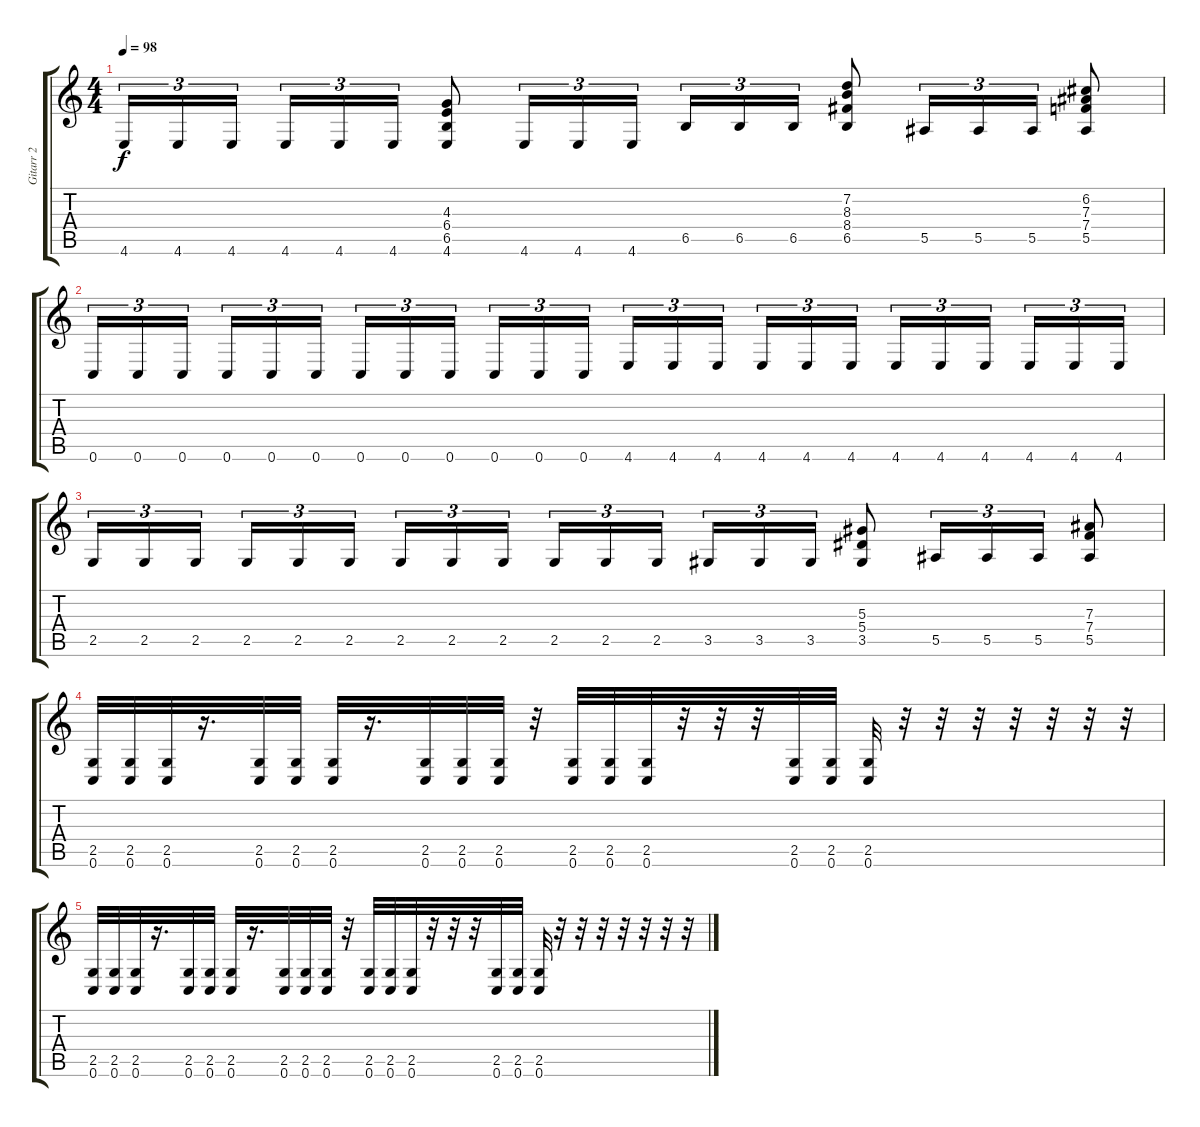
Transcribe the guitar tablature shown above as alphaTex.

\track ("Gitarr 2" "Gitarr 2") {instrument distortionguitar}
\staff {score tabs}
\tuning (C4 G3 Eb3 Bb2 F2 C2) {hide}
\ts (4 4)
\tempo 98
\clef g2
\ks c
4.6.16{tu (3 2) dy f} 4.6.16{tu (3 2)} 4.6.16{tu (3 2)} 4.6.16{tu (3 2)} 4.6.16{tu (3 2)} 4.6.16{tu (3 2)} (4.3 6.4 6.5 4.6).8 4.6.16{tu (3 2)} 4.6.16{tu (3 2)} 4.6.16{tu (3 2)} 6.5.16{tu (3 2)} 6.5.16{tu (3 2)} 6.5.16{tu (3 2)} (7.2 8.3 8.4 6.5).8 5.5.16{tu (3 2)} 5.5.16{tu (3 2)} 5.5.16{tu (3 2)} (6.2 7.3 7.4 5.5).8 |
0.6.16{tu (3 2)} 0.6.16{tu (3 2)} 0.6.16{tu (3 2)} 0.6.16{tu (3 2)} 0.6.16{tu (3 2)} 0.6.16{tu (3 2)} 0.6.16{tu (3 2)} 0.6.16{tu (3 2)} 0.6.16{tu (3 2)} 0.6.16{tu (3 2)} 0.6.16{tu (3 2)} 0.6.16{tu (3 2)} 4.6.16{tu (3 2)} 4.6.16{tu (3 2)} 4.6.16{tu (3 2)} 4.6.16{tu (3 2)} 4.6.16{tu (3 2)} 4.6.16{tu (3 2)} 4.6.16{tu (3 2)} 4.6.16{tu (3 2)} 4.6.16{tu (3 2)} 4.6.16{tu (3 2)} 4.6.16{tu (3 2)} 4.6.16{tu (3 2)} |
2.5.16{tu (3 2)} 2.5.16{tu (3 2)} 2.5.16{tu (3 2)} 2.5.16{tu (3 2)} 2.5.16{tu (3 2)} 2.5.16{tu (3 2)} 2.5.16{tu (3 2)} 2.5.16{tu (3 2)} 2.5.16{tu (3 2)} 2.5.16{tu (3 2)} 2.5.16{tu (3 2)} 2.5.16{tu (3 2)} 3.5.16{tu (3 2)} 3.5.16{tu (3 2)} 3.5.16{tu (3 2)} (5.3 5.4 3.5).8 5.5.16{tu (3 2)} 5.5.16{tu (3 2)} 5.5.16{tu (3 2)} (7.3 7.4 5.5).8 |
(2.5 0.6).32 (2.5 0.6).32 (2.5 0.6).32 r.16{d} (2.5 0.6).32 (2.5 0.6).32 (2.5 0.6).32 r.16{d} (2.5 0.6).32 (2.5 0.6).32 (2.5 0.6).32 r.32 (2.5 0.6).32 (2.5 0.6).32 (2.5 0.6).32 r.32 r.32 r.32 (2.5 0.6).32 (2.5 0.6).32 (2.5 0.6).32 r.32 r.32 r.32 r.32 r.32 r.32 r.32 |
(2.5 0.6).32 (2.5 0.6).32 (2.5 0.6).32 r.16{d} (2.5 0.6).32 (2.5 0.6).32 (2.5 0.6).32 r.16{d} (2.5 0.6).32 (2.5 0.6).32 (2.5 0.6).32 r.32 (2.5 0.6).32 (2.5 0.6).32 (2.5 0.6).32 r.32 r.32 r.32 (2.5 0.6).32 (2.5 0.6).32 (2.5 0.6).32 r.32 r.32 r.32 r.32 r.32 r.32 r.32
